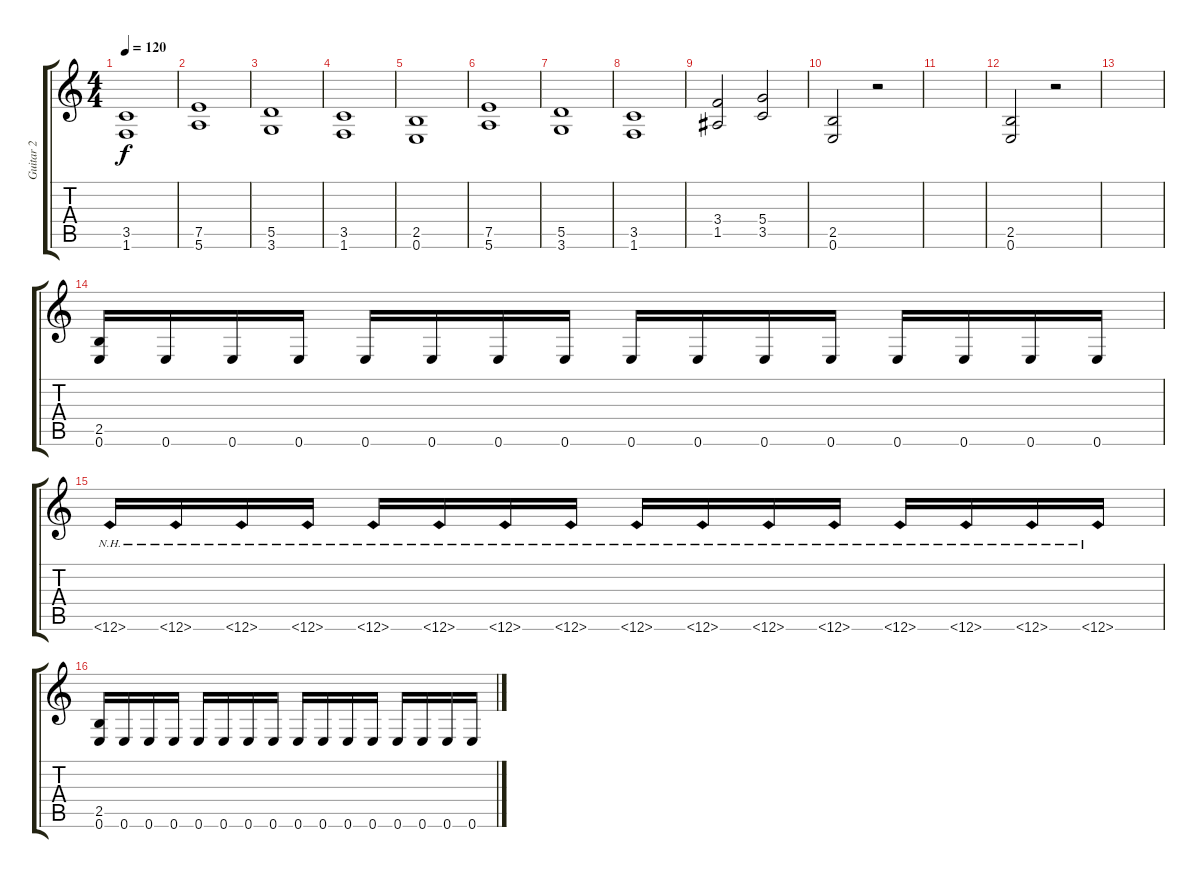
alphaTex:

\track ("Guitar 2" "Guitar 2") {instrument distortionguitar}
\staff {score tabs}
\tuning (E4 B3 G3 D3 A2 E2) {hide}
\ts (4 4)
\tempo 120
\clef g2
\ks c
(3.5 1.6).1{dy f} |
(7.5 5.6).1 |
(5.5 3.6).1 |
(3.5 1.6).1 |
(2.5 0.6).1 |
(7.5 5.6).1 |
(5.5 3.6).1 |
(3.5 1.6).1 |
(3.4 1.5).2 (5.4 3.5).2 |
(2.5 0.6).2 r.2 |
|
(2.5 0.6).2 r.2 |
|
(2.5 0.6).16 0.6.16 0.6.16 0.6.16 0.6.16 0.6.16 0.6.16 0.6.16 0.6.16 0.6.16 0.6.16 0.6.16 0.6.16 0.6.16 0.6.16 0.6.16 |
12.6{nh}.16 12.6{nh}.16 12.6{nh}.16 12.6{nh}.16 12.6{nh}.16 12.6{nh}.16 12.6{nh}.16 12.6{nh}.16 12.6{nh}.16 12.6{nh}.16 12.6{nh}.16 12.6{nh}.16 12.6{nh}.16 12.6{nh}.16 12.6{nh}.16 12.6{nh}.16 |
(2.5 0.6).16 0.6.16 0.6.16 0.6.16 0.6.16 0.6.16 0.6.16 0.6.16 0.6.16 0.6.16 0.6.16 0.6.16 0.6.16 0.6.16 0.6.16 0.6.16
